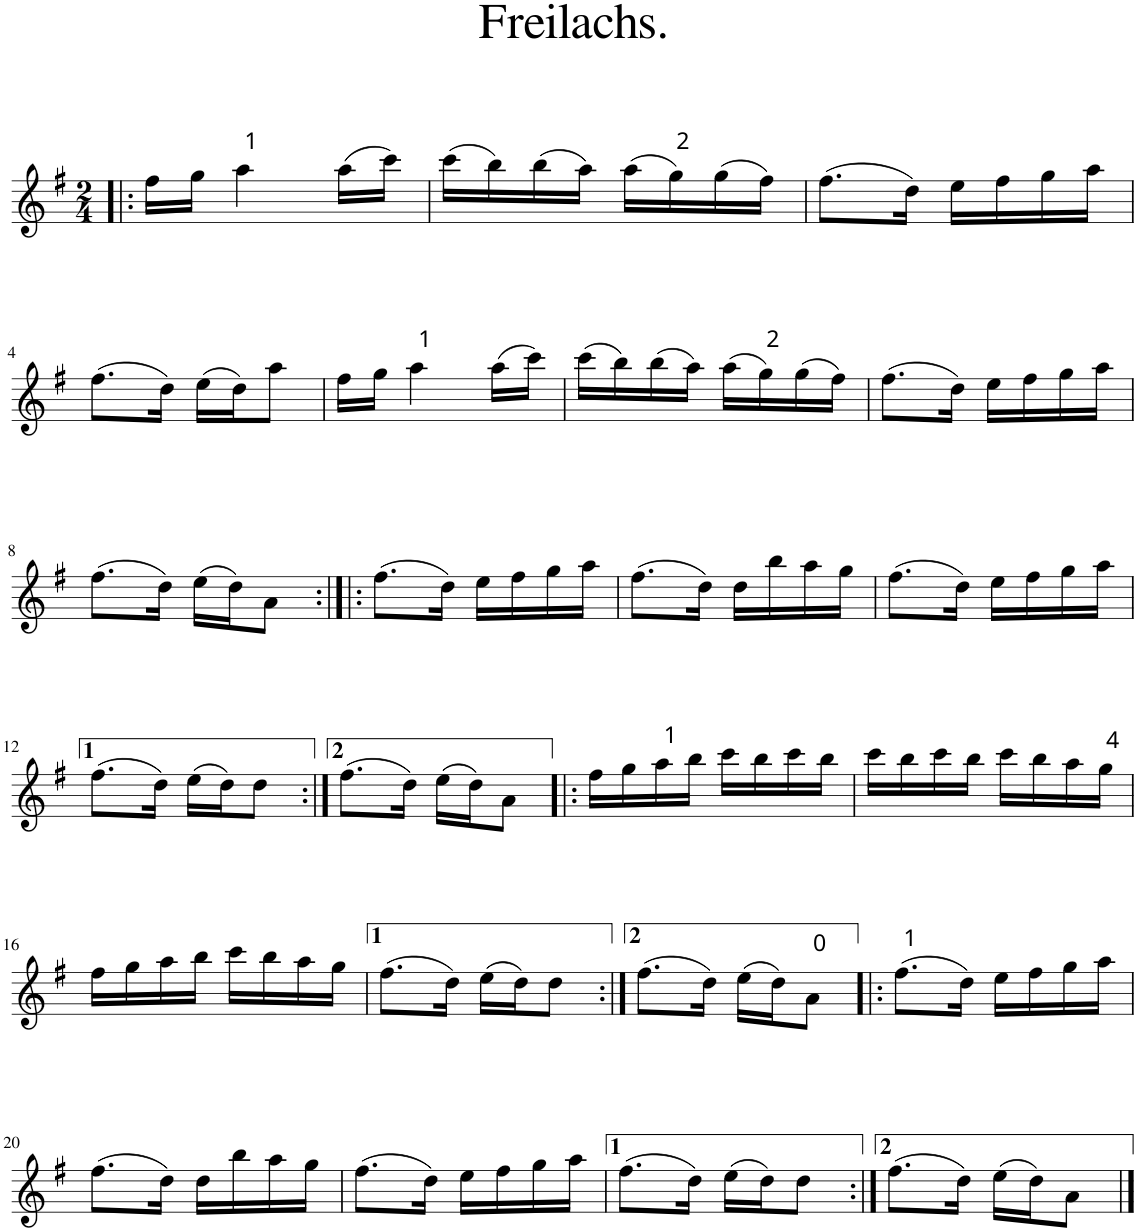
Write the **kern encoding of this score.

**kern
*part1
*staff1
*I"Piano
*I'Pno.
*clefG2
*k[f#]
*D:mix
*M2/4
=1!|:
16ff#\LL
16gg\JJ
4aa\
(16aa\LL
16ccc\JJ)
=2
(16ccc\LL
16bb\)
(16bb\
16aa\JJ)
(16aa\LL
16gg\)
(16gg\
16ff#\JJ)
=3
(8.ff#\L
16dd\Jk)
16ee\LL
16ff#\
16gg\
16aa\JJ
!!LO:LB:g=z
=4
(8.ff#\L
16dd\Jk)
(16ee\LL
16dd\J)
8aa\J
=5
16ff#\LL
16gg\JJ
4aa\
(16aa\LL
16ccc\JJ)
=6
(16ccc\LL
16bb\)
(16bb\
16aa\JJ)
(16aa\LL
16gg\)
(16gg\
16ff#\JJ)
=7
(8.ff#\L
16dd\Jk)
16ee\LL
16ff#\
16gg\
16aa\JJ
!!LO:LB:g=z
=8
(8.ff#\L
16dd\Jk)
(16ee\LL
16dd\J)
8a\J
=9:|!|:
(8.ff#\L
16dd\Jk)
16ee\LL
16ff#\
16gg\
16aa\JJ
=10
(8.ff#\L
16dd\Jk)
16dd\LL
16bb\
16aa\
16gg\JJ
=11
(8.ff#\L
16dd\Jk)
16ee\LL
16ff#\
16gg\
16aa\JJ
!!LO:LB:g=z
=12
(8.ff#\L
16dd\Jk)
(16ee\LL
16dd\J)
8dd\J
=13:|!
(8.ff#\L
16dd\Jk)
(16ee\LL
16dd\J)
8a\J
=14!|:
16ff#\LL
16gg\
16aa\
16bb\JJ
16ccc\LL
16bb\
16ccc\
16bb\JJ
=15
16ccc\LL
16bb\
16ccc\
16bb\JJ
16ccc\LL
16bb\
16aa\
16gg\JJ
!!LO:LB:g=z
=16
16ff#\LL
16gg\
16aa\
16bb\JJ
16ccc\LL
16bb\
16aa\
16gg\JJ
=17
(8.ff#\L
16dd\Jk)
(16ee\LL
16dd\J)
8dd\J
=18:|!
(8.ff#\L
16dd\Jk)
(16ee\LL
16dd\J)
8a\J
=19!|:
(8.ff#\L
16dd\Jk)
16ee\LL
16ff#\
16gg\
16aa\JJ
!!LO:LB:g=z
=20
(8.ff#\L
16dd\Jk)
16dd\LL
16bb\
16aa\
16gg\JJ
=21
(8.ff#\L
16dd\Jk)
16ee\LL
16ff#\
16gg\
16aa\JJ
=22
(8.ff#\L
16dd\Jk)
(16ee\LL
16dd\J)
8dd\J
=23:|!
(8.ff#\L
16dd\Jk)
(16ee\LL
16dd\J)
8a\J
==
*-
